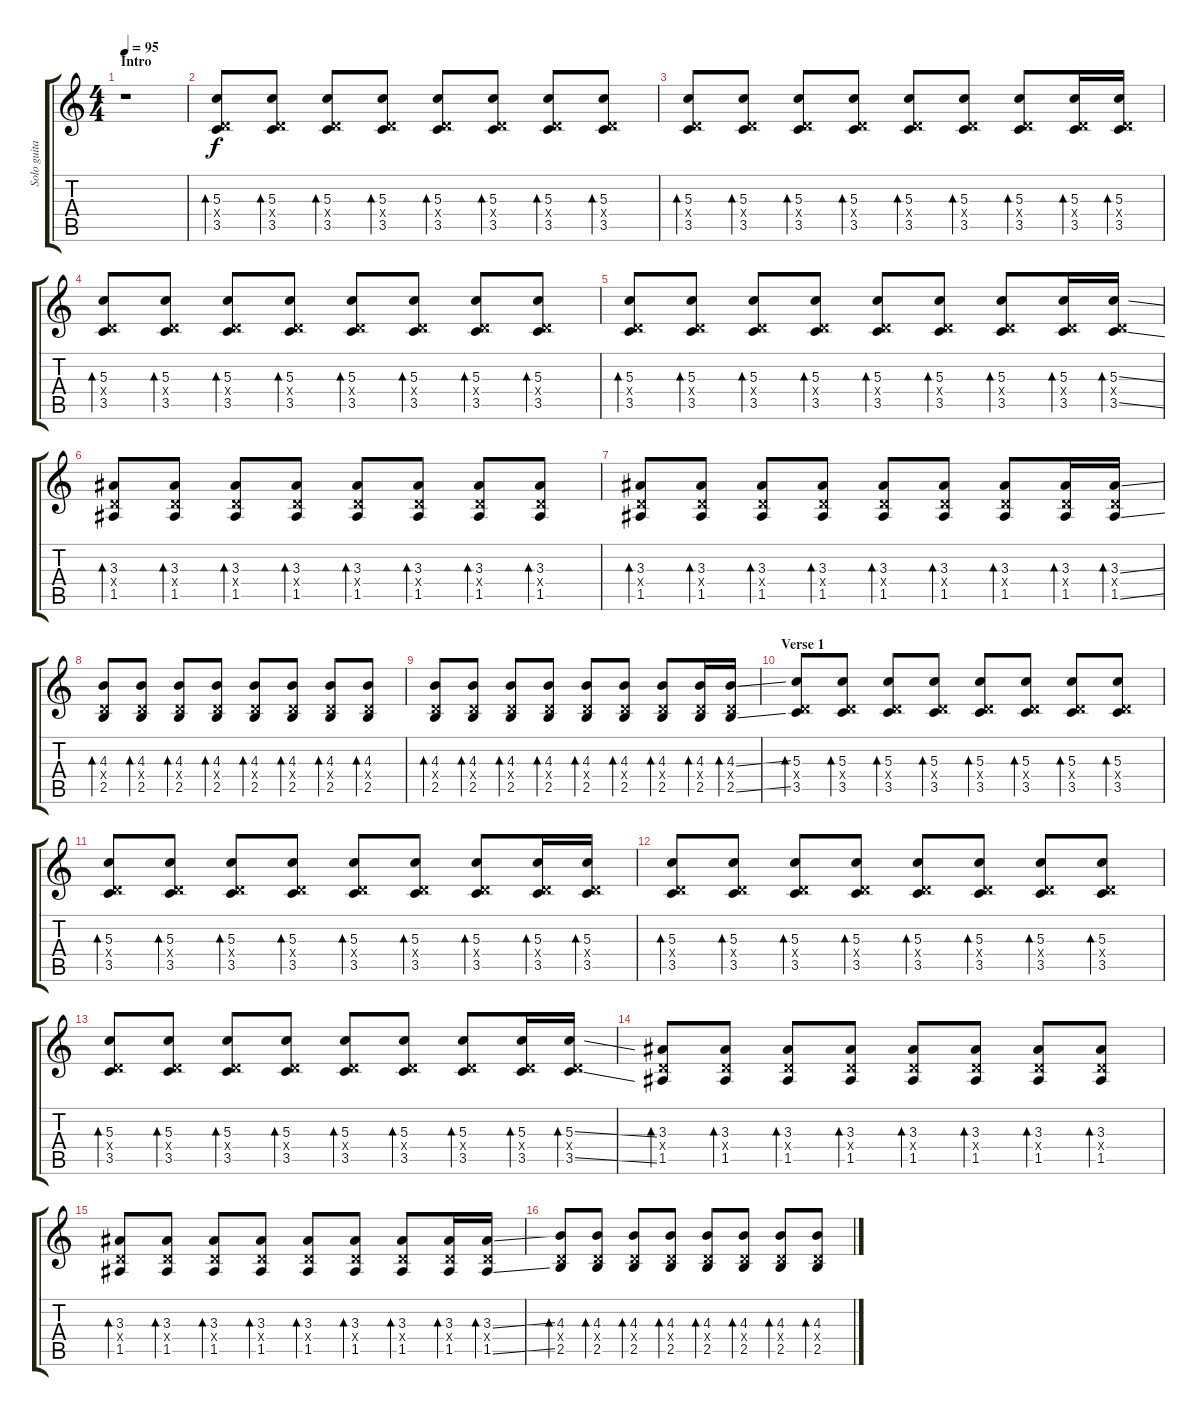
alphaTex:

\track ("Solo guitar" "Solo guita") {instrument distortionguitar}
\staff {score tabs}
\tuning (E4 B3 G3 D3 A2 E2) {hide}
\ts (4 4)
\section ("" "Intro")
\tempo 95
\clef g2
\ks c
r.1{dy f volume 3 instrument distortionguitar} |
(5.3 0.4{x} 3.5).8{bd 30 volume 10 balance 4 instrument electricguitarclean} (5.3 0.4{x} 3.5).8{bd 30} (5.3 0.4{x} 3.5).8{bd 30} (5.3 0.4{x} 3.5).8{bd 30} (5.3 0.4{x} 3.5).8{bd 30} (5.3 0.4{x} 3.5).8{bd 30} (5.3 0.4{x} 3.5).8{bd 30} (5.3 0.4{x} 3.5).8{bd 30} |
(5.3 0.4{x} 3.5).8{bd 30} (5.3 0.4{x} 3.5).8{bd 30} (5.3 0.4{x} 3.5).8{bd 30} (5.3 0.4{x} 3.5).8{bd 30} (5.3 0.4{x} 3.5).8{bd 30} (5.3 0.4{x} 3.5).8{bd 30} (5.3 0.4{x} 3.5).8{bd 30} (5.3 0.4{x} 3.5).16{bd 30} (5.3 0.4{x} 3.5).16{bd 30} |
(5.3 0.4{x} 3.5).8{bd 30} (5.3 0.4{x} 3.5).8{bd 30} (5.3 0.4{x} 3.5).8{bd 30} (5.3 0.4{x} 3.5).8{bd 30} (5.3 0.4{x} 3.5).8{bd 30} (5.3 0.4{x} 3.5).8{bd 30} (5.3 0.4{x} 3.5).8{bd 30} (5.3 0.4{x} 3.5).8{bd 30} |
(5.3 0.4{x} 3.5).8{bd 30} (5.3 0.4{x} 3.5).8{bd 30} (5.3 0.4{x} 3.5).8{bd 30} (5.3 0.4{x} 3.5).8{bd 30} (5.3 0.4{x} 3.5).8{bd 30} (5.3 0.4{x} 3.5).8{bd 30} (5.3 0.4{x} 3.5).8{bd 30} (5.3 0.4{x} 3.5).16{bd 30} (5.3{ss} 0.4{x} 3.5{ss}).16{bd 30} |
(3.3 0.4{x} 1.5).8{bd 30} (3.3 0.4{x} 1.5).8{bd 30} (3.3 0.4{x} 1.5).8{bd 30} (3.3 0.4{x} 1.5).8{bd 30} (3.3 0.4{x} 1.5).8{bd 30} (3.3 0.4{x} 1.5).8{bd 30} (3.3 0.4{x} 1.5).8{bd 30} (3.3 0.4{x} 1.5).8{bd 30} |
(3.3 0.4{x} 1.5).8{bd 30} (3.3 0.4{x} 1.5).8{bd 30} (3.3 0.4{x} 1.5).8{bd 30} (3.3 0.4{x} 1.5).8{bd 30} (3.3 0.4{x} 1.5).8{bd 30} (3.3 0.4{x} 1.5).8{bd 30} (3.3 0.4{x} 1.5).8{bd 30} (3.3 0.4{x} 1.5).16{bd 30} (3.3{ss} 0.4{x} 1.5{ss}).16{bd 30} |
(4.3 0.4{x} 2.5).8{bd 30} (4.3 0.4{x} 2.5).8{bd 30} (4.3 0.4{x} 2.5).8{bd 30} (4.3 0.4{x} 2.5).8{bd 30} (4.3 0.4{x} 2.5).8{bd 30} (4.3 0.4{x} 2.5).8{bd 30} (4.3 0.4{x} 2.5).8{bd 30} (4.3 0.4{x} 2.5).8{bd 30} |
(4.3 0.4{x} 2.5).8{bd 30} (4.3 0.4{x} 2.5).8{bd 30} (4.3 0.4{x} 2.5).8{bd 30} (4.3 0.4{x} 2.5).8{bd 30} (4.3 0.4{x} 2.5).8{bd 30} (4.3 0.4{x} 2.5).8{bd 30} (4.3 0.4{x} 2.5).8{bd 30} (4.3 0.4{x} 2.5).16{bd 30} (4.3{ss} 0.4{x} 2.5{ss}).16{bd 30} |
\section ("" "Verse 1")
(5.3 0.4{x} 3.5).8{bd 30} (5.3 0.4{x} 3.5).8{bd 30} (5.3 0.4{x} 3.5).8{bd 30} (5.3 0.4{x} 3.5).8{bd 30} (5.3 0.4{x} 3.5).8{bd 30} (5.3 0.4{x} 3.5).8{bd 30} (5.3 0.4{x} 3.5).8{bd 30} (5.3 0.4{x} 3.5).8{bd 30} |
(5.3 0.4{x} 3.5).8{bd 30} (5.3 0.4{x} 3.5).8{bd 30} (5.3 0.4{x} 3.5).8{bd 30} (5.3 0.4{x} 3.5).8{bd 30} (5.3 0.4{x} 3.5).8{bd 30} (5.3 0.4{x} 3.5).8{bd 30} (5.3 0.4{x} 3.5).8{bd 30} (5.3 0.4{x} 3.5).16{bd 30} (5.3 0.4{x} 3.5).16{bd 30} |
(5.3 0.4{x} 3.5).8{bd 30} (5.3 0.4{x} 3.5).8{bd 30} (5.3 0.4{x} 3.5).8{bd 30} (5.3 0.4{x} 3.5).8{bd 30} (5.3 0.4{x} 3.5).8{bd 30} (5.3 0.4{x} 3.5).8{bd 30} (5.3 0.4{x} 3.5).8{bd 30} (5.3 0.4{x} 3.5).8{bd 30} |
(5.3 0.4{x} 3.5).8{bd 30} (5.3 0.4{x} 3.5).8{bd 30} (5.3 0.4{x} 3.5).8{bd 30} (5.3 0.4{x} 3.5).8{bd 30} (5.3 0.4{x} 3.5).8{bd 30} (5.3 0.4{x} 3.5).8{bd 30} (5.3 0.4{x} 3.5).8{bd 30} (5.3 0.4{x} 3.5).16{bd 30} (5.3{ss} 0.4{x} 3.5{ss}).16{bd 30} |
(3.3 0.4{x} 1.5).8{bd 30} (3.3 0.4{x} 1.5).8{bd 30} (3.3 0.4{x} 1.5).8{bd 30} (3.3 0.4{x} 1.5).8{bd 30} (3.3 0.4{x} 1.5).8{bd 30} (3.3 0.4{x} 1.5).8{bd 30} (3.3 0.4{x} 1.5).8{bd 30} (3.3 0.4{x} 1.5).8{bd 30} |
(3.3 0.4{x} 1.5).8{bd 30} (3.3 0.4{x} 1.5).8{bd 30} (3.3 0.4{x} 1.5).8{bd 30} (3.3 0.4{x} 1.5).8{bd 30} (3.3 0.4{x} 1.5).8{bd 30} (3.3 0.4{x} 1.5).8{bd 30} (3.3 0.4{x} 1.5).8{bd 30} (3.3 0.4{x} 1.5).16{bd 30} (3.3{ss} 0.4{x} 1.5{ss}).16{bd 30} |
(4.3 0.4{x} 2.5).8{bd 30} (4.3 0.4{x} 2.5).8{bd 30} (4.3 0.4{x} 2.5).8{bd 30} (4.3 0.4{x} 2.5).8{bd 30} (4.3 0.4{x} 2.5).8{bd 30} (4.3 0.4{x} 2.5).8{bd 30} (4.3 0.4{x} 2.5).8{bd 30} (4.3 0.4{x} 2.5).8{bd 30}
